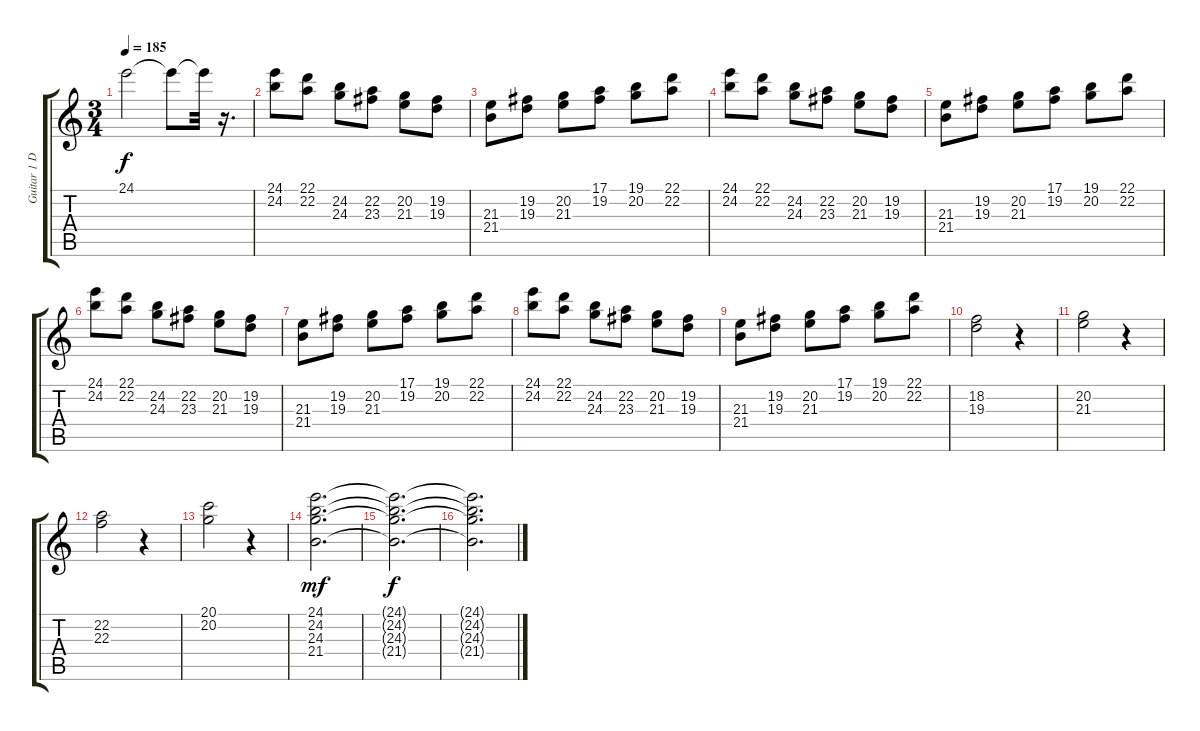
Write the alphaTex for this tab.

\track ("Guitar 1 Doubler" "Guitar 1 D") {instrument lead2sawtooth}
\staff {score tabs}
\tuning (E4 B3 G3 D3 A2 E2) {hide}
\ts (3 4)
\tempo 185
\clef g2
\ks c
24.1.2{dy f} 24.1{t}.8 24.1{t}.32 r.16{d} |
(24.1 24.2).8 (22.1 22.2).8 (24.2 24.3).8 (22.2 23.3).8 (20.2 21.3).8 (19.2 19.3).8 |
(21.3 21.4).8 (19.2 19.3).8 (20.2 21.3).8 (17.1 19.2).8 (19.1 20.2).8 (22.1 22.2).8 |
(24.1 24.2).8 (22.1 22.2).8 (24.2 24.3).8 (22.2 23.3).8 (20.2 21.3).8 (19.2 19.3).8 |
(21.3 21.4).8 (19.2 19.3).8 (20.2 21.3).8 (17.1 19.2).8 (19.1 20.2).8 (22.1 22.2).8 |
(24.1 24.2).8 (22.1 22.2).8 (24.2 24.3).8 (22.2 23.3).8 (20.2 21.3).8 (19.2 19.3).8 |
(21.3 21.4).8 (19.2 19.3).8 (20.2 21.3).8 (17.1 19.2).8 (19.1 20.2).8 (22.1 22.2).8 |
(24.1 24.2).8 (22.1 22.2).8 (24.2 24.3).8 (22.2 23.3).8 (20.2 21.3).8 (19.2 19.3).8 |
(21.3 21.4).8 (19.2 19.3).8 (20.2 21.3).8 (17.1 19.2).8 (19.1 20.2).8 (22.1 22.2).8 |
(18.2 19.3).2 r.4 |
(20.2 21.3).2 r.4 |
(22.2 22.3).2 r.4 |
(20.1 20.2).2 r.4 |
(24.1 24.2 24.3 21.4).2{d dy mf} |
(24.1{t} 24.2{t} 24.3{t} 21.4{t}).2{d dy f} |
(24.1{t} 24.2{t} 24.3{t} 21.4{t}).2{d}
